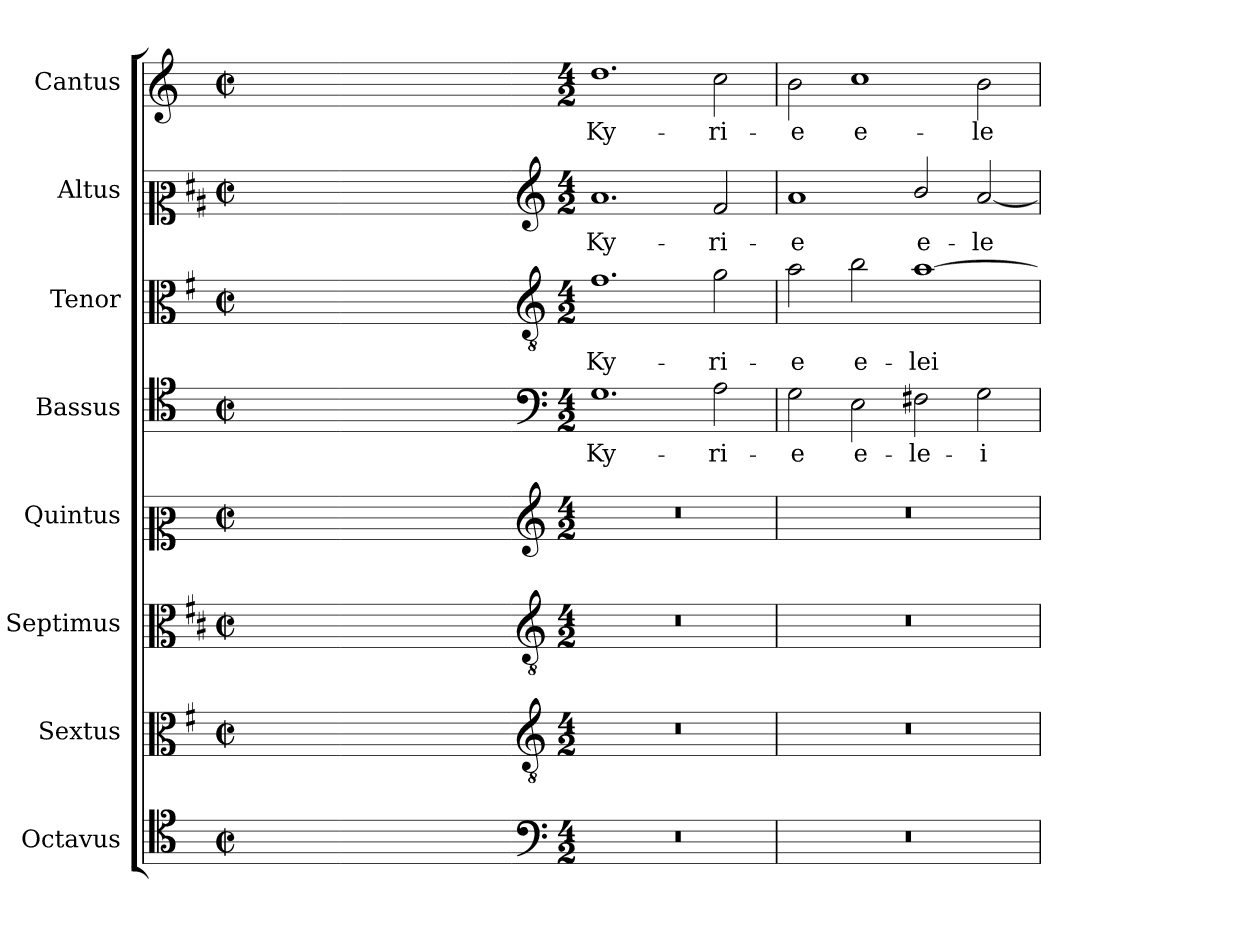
**kern	**kern	**kern	**kern	**kern	**text	**kern	**text	**kern	**text	**kern	**text
*part8	*part7	*part6	*part5	*part4	*part4	*part3	*part3	*part2	*part2	*part1	*part1
*staff8	*staff7	*staff6	*staff5	*staff4	*staff4	*staff3	*staff3	*staff2	*staff2	*staff1	*staff1
*I"Octavus	*I"Sextus	*I"Septimus	*I"Quintus	*I"Bassus	*	*I"Tenor	*	*I"Altus	*	*I"Cantus	*
*	*	*	*	*I'B	*	*I'T	*	*I'A	*	*I'C	*
*clefC4	*clefC3	*clefC3	*clefC2	*clefC4	*	*clefC3	*	*clefC2	*	*clefG2	*
*	*ITrd4c7	*ITrd1c2	*	*	*	*ITrd4c7	*	*ITrd1c2	*	*	*
*k[]	*k[]	*k[]	*k[]	*k[]	*	*k[]	*	*k[]	*	*k[]	*
*C:	*C:	*C:	*C:	*C:	*	*C:	*	*C:	*	*C:	*
*M2/2	*M2/2	*M2/2	*M2/2	*M2/2	*	*M2/2	*	*M2/2	*	*M2/2	*
*met(c|)	*met(c|)	*met(c|)	*met(c|)	*met(c|)	*	*met(c|)	*	*met(c|)	*	*met(c|)	*
=	=	=	=	=	=	=	=	=	=	=	=
1ryy	1ryy	1ryy	1ryy	1ryy	.	1ryy	.	1ryy	.	1ryy	.
=1X-	=1X-	=1X-	=1X-	=1X-	=1X-	=1X-	=1X-	=1X-	=1X-	=1X-	=1X-
4ryy	4ryy	4ryy	4ryy	4ryy	.	4ryy	.	4ryy	.	4ryy	.
4ryy	4ryy	4ryy	4ryy	4ryy	.	4ryy	.	4ryy	.	4ryy	.
4ryy	4ryy	4ryy	4ryy	4ryy	.	4ryy	.	4ryy	.	4ryy	.
4ryy	4ryy	4ryy	4ryy	4ryy	.	4ryy	.	4ryy	.	4ryy	.
=1-	=1-	=1-	=1-	=1-	=1-	=1-	=1-	=1-	=1-	=1-	=1-
*clefF4	*clefGv2	*clefGv2	*clefG2	*clefF4	*	*clefGv2	*	*clefG2	*	*	*
*M4/2	*M4/2	*M4/2	*M4/2	*M4/2	*	*M4/2	*	*M4/2	*	*M4/2	*
!	!	!	!	!	!LO:LY:b	!	!LO:LY:b	!	!LO:LY:b	!	!LO:LY:b
0r	0r	0r	0r	1.G	Ky-	1.B	Ky-	1.g	Ky-	1.dd	Ky-
!	!	!	!	!	!LO:LY:b	!	!LO:LY:b	!	!LO:LY:b	!	!LO:LY:b
.	.	.	.	2A\	-ri-	2c\	-ri-	2e/	-ri-	2cc\	-ri-
=2	=2	=2	=2	=2	=2	=2	=2	=2	=2	=2	=2
!	!	!	!	!	!LO:LY:b	!	!LO:LY:b	!	!LO:LY:b	!	!LO:LY:b
0r	0r	0r	0r	2G\	-e	2d\	-e	1g	-e	2b\	-e
!	!	!	!	!	!LO:LY:b	!	!LO:LY:b	!	!	!	!LO:LY:b
.	.	.	.	2E\	e-	2e\	e-	.	.	1cc	e-
!	!	!	!	!	!LO:LY:b	!	!LO:LY:b	!	!LO:LY:b	!	!
.	.	.	.	2F#X\	-le-	[1d	-lei-	2a/	e-	.	.
!	!	!	!	!	!LO:LY:b	!	!	!	!LO:LY:b	!	!LO:LY:b
.	.	.	.	2G\	-i-	.	.	[2g/	-le-	2b\	-le-
=	=	=	=	=	=	=	=	=	=	=	=
*-	*-	*-	*-	*-	*-	*-	*-	*-	*-	*-	*-
